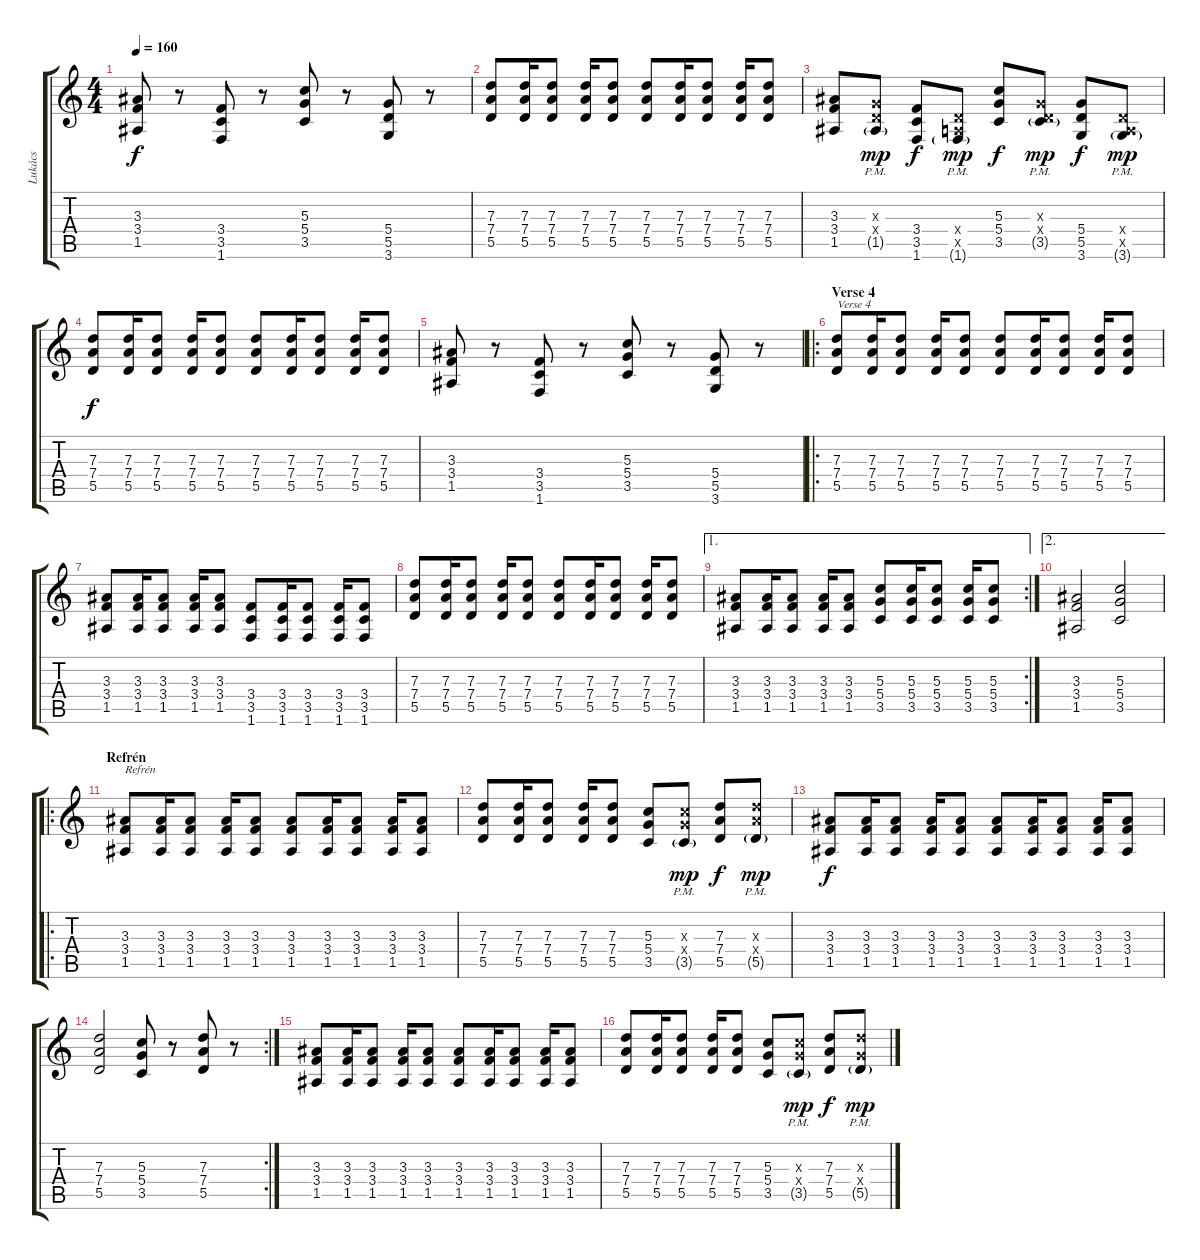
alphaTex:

\track ("Lukács" "Lukács") {instrument distortionguitar}
\staff {score tabs}
\tuning (E4 B3 G3 D3 A2 E2) {hide}
\ts (4 4)
\tempo 160
\clef g2
\ks c
(3.3 3.4 1.5).8{dy f} r.8 (3.4 3.5 1.6).8 r.8 (5.3 5.4 3.5).8 r.8 (5.4 5.5 3.6).8 r.8 |
(7.3 7.4 5.5).8 (7.3 7.4 5.5).16 (7.3 7.4 5.5).8 (7.3 7.4 5.5).16 (7.3 7.4 5.5).8 (7.3 7.4 5.5).8 (7.3 7.4 5.5).16 (7.3 7.4 5.5).8 (7.3 7.4 5.5).16 (7.3 7.4 5.5).8 |
(3.3 3.4 1.5).8 (0.3{x} 0.4{x} 1.5{g pm}).8{dy mp} (3.4 3.5 1.6).8{dy f} (0.4{x} 0.5{x} 1.6{g pm}).8{dy mp} (5.3 5.4 3.5).8{dy f} (0.3{x} 0.4{x} 3.5{g pm}).8{dy mp} (5.4 5.5 3.6).8{dy f} (0.4{x} 0.5{x} 3.6{g pm}).8{dy mp} |
(7.3 7.4 5.5).8{dy f} (7.3 7.4 5.5).16 (7.3 7.4 5.5).8 (7.3 7.4 5.5).16 (7.3 7.4 5.5).8 (7.3 7.4 5.5).8 (7.3 7.4 5.5).16 (7.3 7.4 5.5).8 (7.3 7.4 5.5).16 (7.3 7.4 5.5).8 |
(3.3 3.4 1.5).8 r.8 (3.4 3.5 1.6).8 r.8 (5.3 5.4 3.5).8 r.8 (5.4 5.5 3.6).8 r.8 |
\ro
\section ("" "Verse 4")
(7.3 7.4 5.5).8{txt "Verse 4"} (7.3 7.4 5.5).16 (7.3 7.4 5.5).8 (7.3 7.4 5.5).16 (7.3 7.4 5.5).8 (7.3 7.4 5.5).8 (7.3 7.4 5.5).16 (7.3 7.4 5.5).8 (7.3 7.4 5.5).16 (7.3 7.4 5.5).8 |
(3.3 3.4 1.5).8 (3.3 3.4 1.5).16 (3.3 3.4 1.5).8 (3.3 3.4 1.5).16 (3.3 3.4 1.5).8 (3.4 3.5 1.6).8 (3.4 3.5 1.6).16 (3.4 3.5 1.6).8 (3.4 3.5 1.6).16 (3.4 3.5 1.6).8 |
(7.3 7.4 5.5).8 (7.3 7.4 5.5).16 (7.3 7.4 5.5).8 (7.3 7.4 5.5).16 (7.3 7.4 5.5).8 (7.3 7.4 5.5).8 (7.3 7.4 5.5).16 (7.3 7.4 5.5).8 (7.3 7.4 5.5).16 (7.3 7.4 5.5).8 |
\ae 1
\rc 2
(3.3 3.4 1.5).8 (3.3 3.4 1.5).16 (3.3 3.4 1.5).8 (3.3 3.4 1.5).16 (3.3 3.4 1.5).8 (5.3 5.4 3.5).8 (5.3 5.4 3.5).16 (5.3 5.4 3.5).8 (5.3 5.4 3.5).16 (5.3 5.4 3.5).8 |
\ae 2
(3.3 3.4 1.5).2 (5.3 5.4 3.5).2 |
\ro
\section ("" "Refrén")
(3.3 3.4 1.5).8{txt "Refrén"} (3.3 3.4 1.5).16 (3.3 3.4 1.5).8 (3.3 3.4 1.5).16 (3.3 3.4 1.5).8 (3.3 3.4 1.5).8 (3.3 3.4 1.5).16 (3.3 3.4 1.5).8 (3.3 3.4 1.5).16 (3.3 3.4 1.5).8 |
(7.3 7.4 5.5).8 (7.3 7.4 5.5).16 (7.3 7.4 5.5).8 (7.3 7.4 5.5).16 (7.3 7.4 5.5).8 (5.3 5.4 3.5).8 (5.3{x} 5.4{x} 3.5{g pm}).8{dy mp} (7.3 7.4 5.5).8{dy f} (7.3{x} 7.4{x} 5.5{g pm}).8{dy mp} |
(3.3 3.4 1.5).8{dy f} (3.3 3.4 1.5).16 (3.3 3.4 1.5).8 (3.3 3.4 1.5).16 (3.3 3.4 1.5).8 (3.3 3.4 1.5).8 (3.3 3.4 1.5).16 (3.3 3.4 1.5).8 (3.3 3.4 1.5).16 (3.3 3.4 1.5).8 |
\rc 2
(7.3 7.4 5.5).2 (5.3 5.4 3.5).8 r.8 (7.3 7.4 5.5).8 r.8 |
(3.3 3.4 1.5).8 (3.3 3.4 1.5).16 (3.3 3.4 1.5).8 (3.3 3.4 1.5).16 (3.3 3.4 1.5).8 (3.3 3.4 1.5).8 (3.3 3.4 1.5).16 (3.3 3.4 1.5).8 (3.3 3.4 1.5).16 (3.3 3.4 1.5).8 |
(7.3 7.4 5.5).8 (7.3 7.4 5.5).16 (7.3 7.4 5.5).8 (7.3 7.4 5.5).16 (7.3 7.4 5.5).8 (5.3 5.4 3.5).8 (5.3{x} 5.4{x} 3.5{g pm}).8{dy mp} (7.3 7.4 5.5).8{dy f} (7.3{x} 5.4{x} 5.5{g pm}).8{dy mp}
